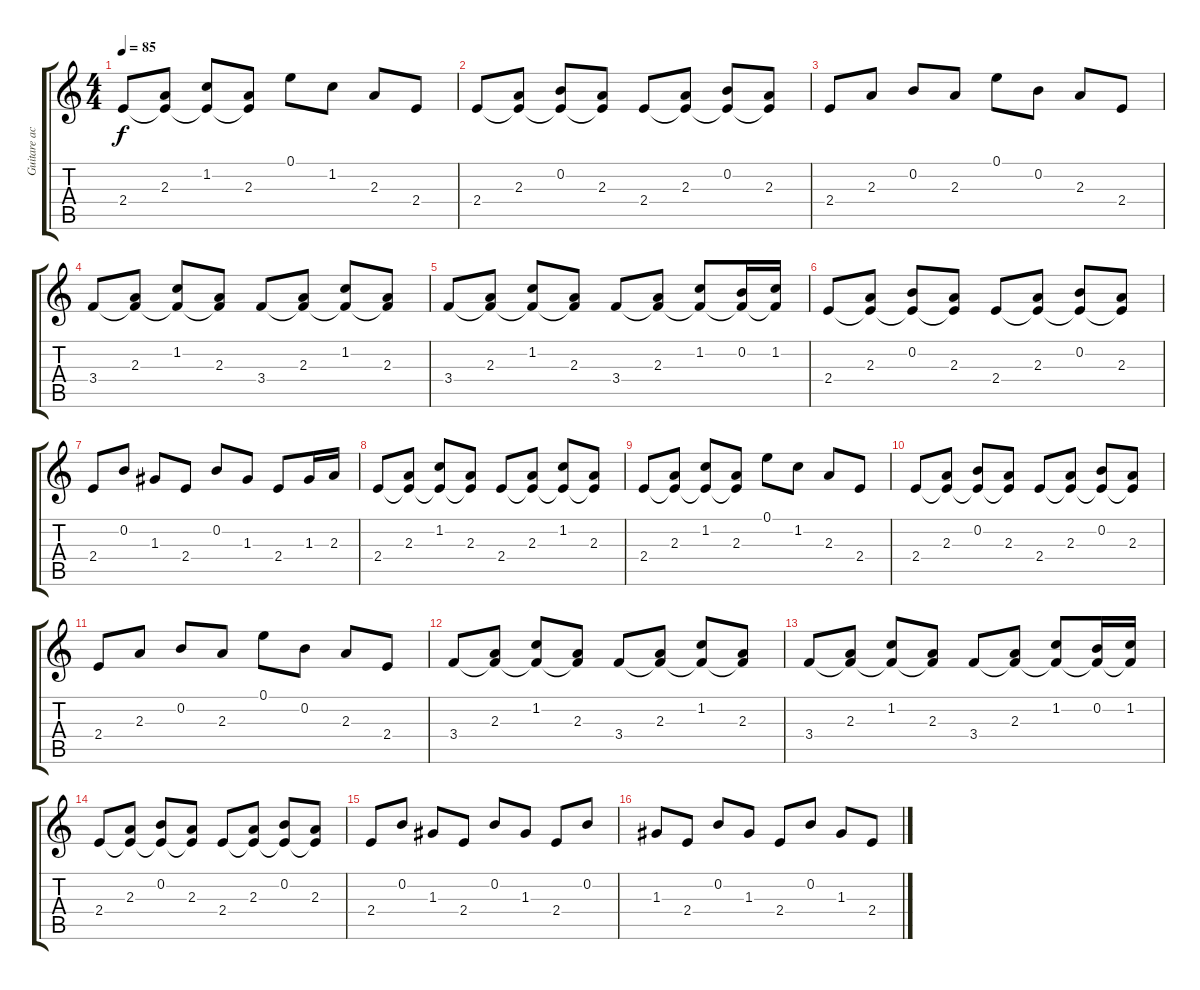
\track ("Guitare accoustique" "Guitare ac") {instrument acousticguitarsteel}
\staff {score tabs}
\tuning (E4 B3 G3 D3 A2 E2) {hide}
\ts (4 4)
\tempo 85
\clef g2
\ks c
2.4.8{dy f} (2.3 2.4{t}).8 (1.2 2.4{t}).8 (2.3 2.4{t}).8 0.1.8 1.2.8 2.3.8 2.4.8 |
2.4.8 (2.3 2.4{t}).8 (0.2 2.4{t}).8 (2.3 2.4{t}).8 2.4.8 (2.3 2.4{t}).8 (0.2 2.4{t}).8 (2.3 2.4{t}).8 |
2.4.8 2.3.8 0.2.8 2.3.8 0.1.8 0.2.8 2.3.8 2.4.8 |
3.4.8 (2.3 3.4{t}).8 (1.2 3.4{t}).8 (2.3 3.4{t}).8 3.4.8 (2.3 3.4{t}).8 (1.2 3.4{t}).8 (2.3 3.4{t}).8 |
3.4.8 (2.3 3.4{t}).8 (1.2 3.4{t}).8 (2.3 3.4{t}).8 3.4.8 (2.3 3.4{t}).8 (1.2 3.4{t}).8 (0.2 3.4{t}).16 (1.2 3.4{t}).16 |
2.4.8 (2.3 2.4{t}).8 (0.2 2.4{t}).8 (2.3 2.4{t}).8 2.4.8 (2.3 2.4{t}).8 (0.2 2.4{t}).8 (2.3 2.4{t}).8 |
2.4.8 0.2.8 1.3.8 2.4.8 0.2.8 1.3.8 2.4.8 1.3.16 2.3.16 |
2.4.8 (2.3 2.4{t}).8 (1.2 2.4{t}).8 (2.3 2.4{t}).8 2.4.8 (2.3 2.4{t}).8 (1.2 2.4{t}).8 (2.3 2.4{t}).8 |
2.4.8 (2.3 2.4{t}).8 (1.2 2.4{t}).8 (2.3 2.4{t}).8 0.1.8 1.2.8 2.3.8 2.4.8 |
2.4.8 (2.3 2.4{t}).8 (0.2 2.4{t}).8 (2.3 2.4{t}).8 2.4.8 (2.3 2.4{t}).8 (0.2 2.4{t}).8 (2.3 2.4{t}).8 |
2.4.8 2.3.8 0.2.8 2.3.8 0.1.8 0.2.8 2.3.8 2.4.8 |
3.4.8 (2.3 3.4{t}).8 (1.2 3.4{t}).8 (2.3 3.4{t}).8 3.4.8 (2.3 3.4{t}).8 (1.2 3.4{t}).8 (2.3 3.4{t}).8 |
3.4.8 (2.3 3.4{t}).8 (1.2 3.4{t}).8 (2.3 3.4{t}).8 3.4.8 (2.3 3.4{t}).8 (1.2 3.4{t}).8 (0.2 3.4{t}).16 (1.2 3.4{t}).16 |
2.4.8 (2.3 2.4{t}).8 (0.2 2.4{t}).8 (2.3 2.4{t}).8 2.4.8 (2.3 2.4{t}).8 (0.2 2.4{t}).8 (2.3 2.4{t}).8 |
2.4.8 0.2.8 1.3.8 2.4.8 0.2.8 1.3.8 2.4.8 0.2.8 |
1.3.8 2.4.8 0.2.8 1.3.8 2.4.8 0.2.8 1.3.8 2.4.8
